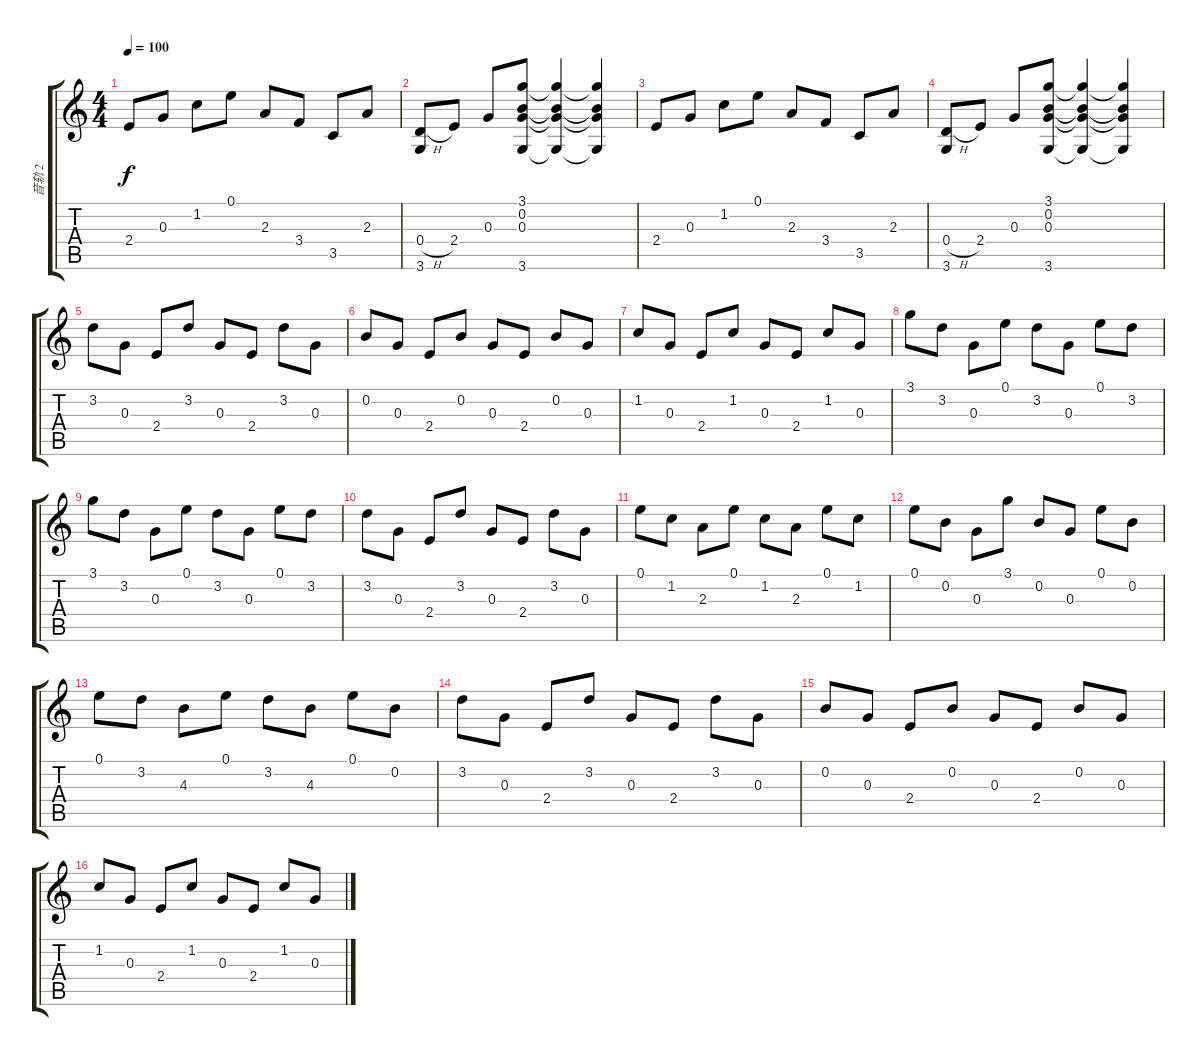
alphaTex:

\track ("音轨 2" "音轨 2") {instrument acousticguitarnylon}
\staff {score tabs}
\tuning (E4 B3 G3 D3 A2 E2) {hide}
\ts (4 4)
\tempo 100
\clef g2
\ks c
2.4.8{dy f instrument acousticguitarnylon} 0.3.8 1.2.8 0.1.8 2.3.8 3.4.8 3.5.8 2.3.8 |
(0.4{h} 3.6).8 2.4.8 0.3.8 (3.1 0.2 0.3 3.6).8 (3.1{t} 0.2{t} 0.3{t} 3.6{t}).4 (3.1{t} 0.2{t} 0.3{t} 3.6{t}).4 |
2.4.8 0.3.8 1.2.8 0.1.8 2.3.8 3.4.8 3.5.8 2.3.8 |
(0.4{h} 3.6).8 2.4.8 0.3.8 (3.1 0.2 0.3 3.6).8 (3.1{t} 0.2{t} 0.3{t} 3.6{t}).4 (3.1{t} 0.2{t} 0.3{t} 3.6{t}).4 |
3.2.8 0.3.8 2.4.8 3.2.8 0.3.8 2.4.8 3.2.8 0.3.8 |
0.2.8 0.3.8 2.4.8 0.2.8 0.3.8 2.4.8 0.2.8 0.3.8 |
1.2.8 0.3.8 2.4.8 1.2.8 0.3.8 2.4.8 1.2.8 0.3.8 |
3.1.8 3.2.8 0.3.8 0.1.8 3.2.8 0.3.8 0.1.8 3.2.8 |
3.1.8 3.2.8 0.3.8 0.1.8 3.2.8 0.3.8 0.1.8 3.2.8 |
3.2.8 0.3.8 2.4.8 3.2.8 0.3.8 2.4.8 3.2.8 0.3.8 |
0.1.8 1.2.8 2.3.8 0.1.8 1.2.8 2.3.8 0.1.8 1.2.8 |
0.1.8 0.2.8 0.3.8 3.1.8 0.2.8 0.3.8 0.1.8 0.2.8 |
0.1.8 3.2.8 4.3.8 0.1.8 3.2.8 4.3.8 0.1.8 0.2.8 |
3.2.8 0.3.8 2.4.8 3.2.8 0.3.8 2.4.8 3.2.8 0.3.8 |
0.2.8 0.3.8 2.4.8 0.2.8 0.3.8 2.4.8 0.2.8 0.3.8 |
1.2.8 0.3.8 2.4.8 1.2.8 0.3.8 2.4.8 1.2.8 0.3.8
